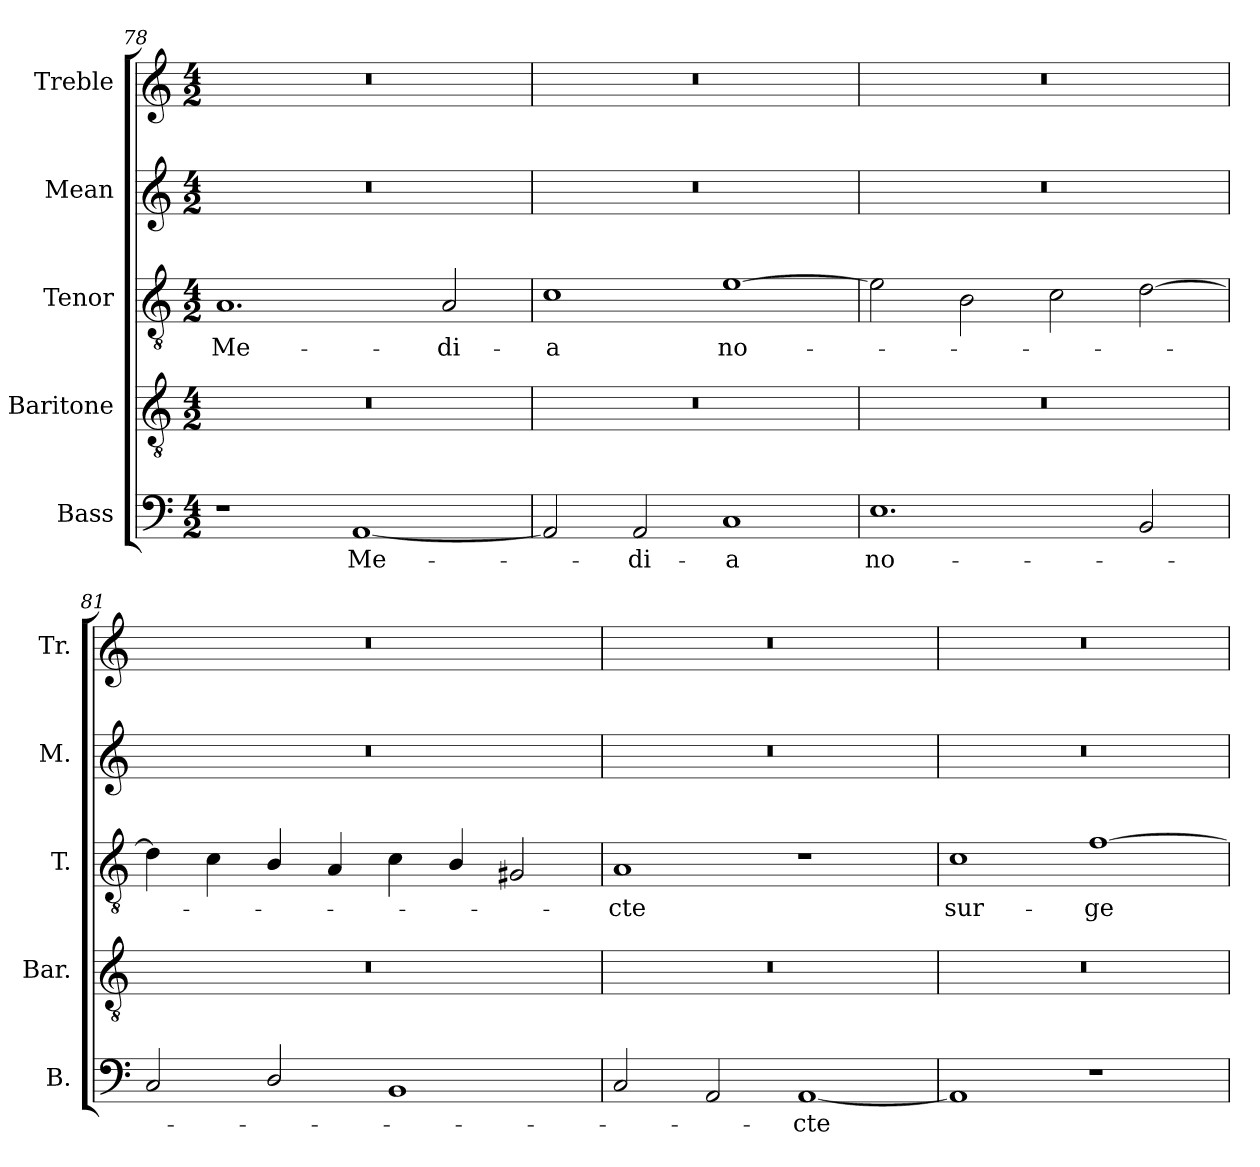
**kern	**text	**kern	**kern	**text	**kern	**kern
*part5	*part5	*part4	*part3	*part3	*part2	*part1
*staff5	*staff5	*staff4	*staff3	*staff3	*staff2	*staff1
*I"Bass	*	*I"Baritone	*I"Tenor	*	*I"Mean	*I"Treble
*I'B.	*	*I'Bar.	*I'T.	*	*I'M.	*I'Tr.
!!LO:PB:g=z
*clefF4	*	*clefGv2	*clefGv2	*	*clefG2	*clefG2
*	*	*ITrd7c12	*ITrd7c12	*	*	*
*k[]	*	*k[]	*k[]	*	*k[]	*k[]
*C:	*	*C:	*C:	*	*C:	*C:
*M4/2	*	*M4/2	*M4/2	*	*M4/2	*M4/2
=78	=78	=78	=78	=78	=78	=78
!	!	!LO:N:vis=1	!	!	!	!
!	!	!	!	!LO:LY:b:color=#000000	!LO:N:vis=1	!LO:N:vis=1
1r	.	0r	1.AAi	Me-	0r	0r
!	!LO:LY:b:color=#000000	!	!	!	!	!
[1AAi	Me-	.	.	.	.	.
!	!	!	!	!LO:LY:b:color=#000000	!	!
.	.	.	2AAi/	-di-	.	.
=79	=79	=79	=79	=79	=79	=79
!	!	!LO:N:vis=1	!	!	!	!
!	!	!	!	!LO:LY:b:color=#000000	!LO:N:vis=1	!LO:N:vis=1
2AAi/]	.	0r	1Ci	-a	0r	0r
!	!LO:LY:b:color=#000000	!	!	!	!	!
2AAi/	-di-	.	.	.	.	.
!	!LO:LY:b:color=#000000	!	!	!	!	!
!	!	!	!	!LO:LY:b:color=#000000	!	!
1Ci	-a	.	[1Ei	no-	.	.
=80	=80	=80	=80	=80	=80	=80
!	!LO:LY:b:color=#000000	!LO:N:vis=1	!	!	!LO:N:vis=1	!LO:N:vis=1
1.Ei	no-	0r	2Ei\]	.	0r	0r
.	.	.	2BBi\	.	.	.
.	.	.	2Ci\	.	.	.
2BBi/	.	.	[2Di\	.	.	.
=81	=81	=81	=81	=81	=81	=81
!	!	!LO:N:vis=1	!	!	!LO:N:vis=1	!LO:N:vis=1
2Ci/	.	0r	4Di\]	.	0r	0r
.	.	.	4Ci\	.	.	.
2Di/	.	.	4BBi/	.	.	.
.	.	.	4AAi/	.	.	.
1BBi	.	.	4Ci\	.	.	.
.	.	.	4BBi/	.	.	.
.	.	.	2GG#Xi/	.	.	.
=82	=82	=82	=82	=82	=82	=82
!	!	!LO:N:vis=1	!	!	!	!
!	!	!	!	!LO:LY:b:color=#000000	!LO:N:vis=1	!LO:N:vis=1
2Ci/	.	0r	1AAi	-cte	0r	0r
2AAi/	.	.	.	.	.	.
!	!LO:LY:b:color=#000000	!	!	!	!	!
[1AAi	-cte	.	1r	.	.	.
=83	=83	=83	=83	=83	=83	=83
!	!	!LO:N:vis=1	!	!	!	!
!	!	!	!	!LO:LY:b:color=#000000	!LO:N:vis=1	!LO:N:vis=1
1AAi]	.	0r	1Ci	sur-	0r	0r
!	!	!	!	!LO:LY:b:color=#000000	!	!
1r	.	.	[1Fi	-ge-	.	.
=	=	=	=	=	=	=
*-	*-	*-	*-	*-	*-	*-
